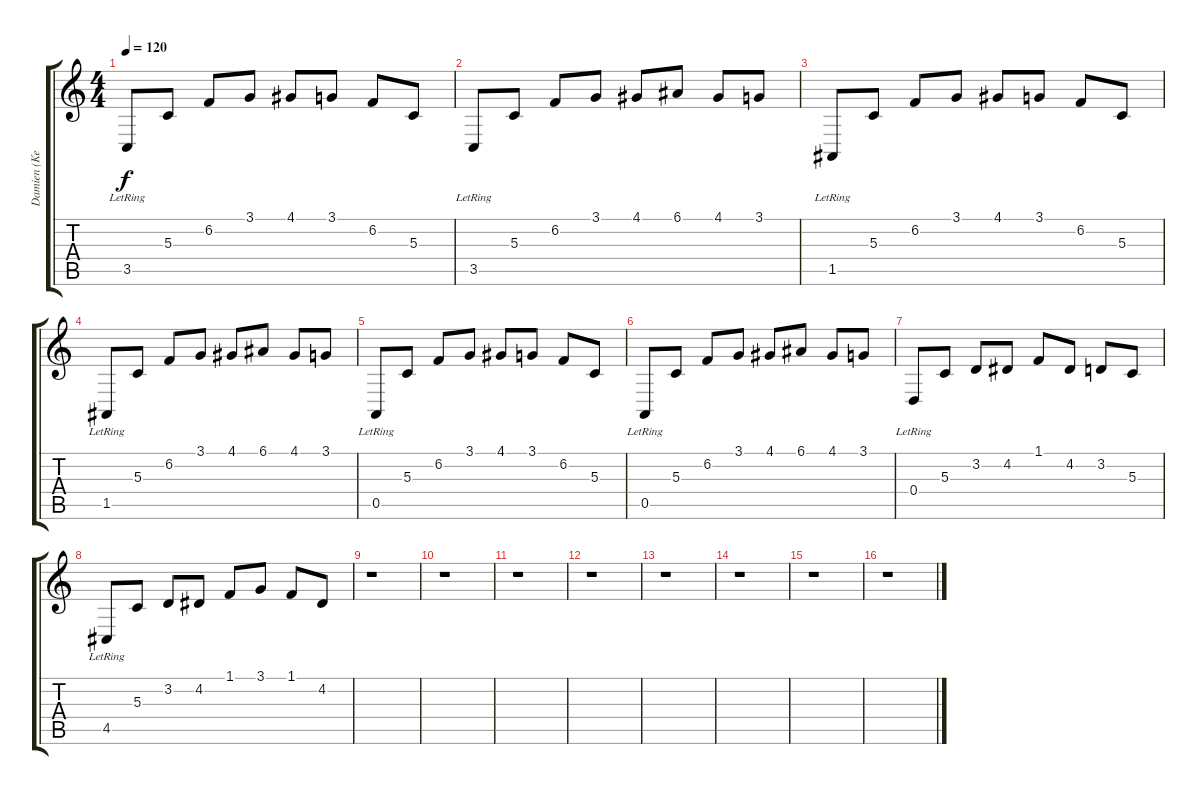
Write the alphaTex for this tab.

\track ("Damien (KeybRight)" "Damien (Ke") {instrument pad4choir}
\staff {score tabs}
\tuning (E4 B3 G3 D3 A2 E2) {hide}
\ts (4 4)
\tempo 120
\clef g2
\ks c
3.5{lr}.8{dy f} 5.3.8 6.2.8 3.1.8 4.1.8 3.1.8 6.2.8 5.3.8 |
3.5{lr}.8 5.3.8 6.2.8 3.1.8 4.1.8 6.1.8 4.1.8 3.1.8 |
1.5{lr}.8 5.3.8 6.2.8 3.1.8 4.1.8 3.1.8 6.2.8 5.3.8 |
1.5{lr}.8 5.3.8 6.2.8 3.1.8 4.1.8 6.1.8 4.1.8 3.1.8 |
0.5{lr}.8 5.3.8 6.2.8 3.1.8 4.1.8 3.1.8 6.2.8 5.3.8 |
0.5{lr}.8 5.3.8 6.2.8 3.1.8 4.1.8 6.1.8 4.1.8 3.1.8 |
0.4{lr}.8 5.3.8 3.2.8 4.2.8 1.1.8 4.2.8 3.2.8 5.3.8 |
4.5{lr}.8 5.3.8 3.2.8 4.2.8 1.1.8 3.1.8 1.1.8 4.2.8 |
r.1 |
r.1 |
r.1 |
r.1 |
r.1 |
r.1 |
r.1 |
r.1
